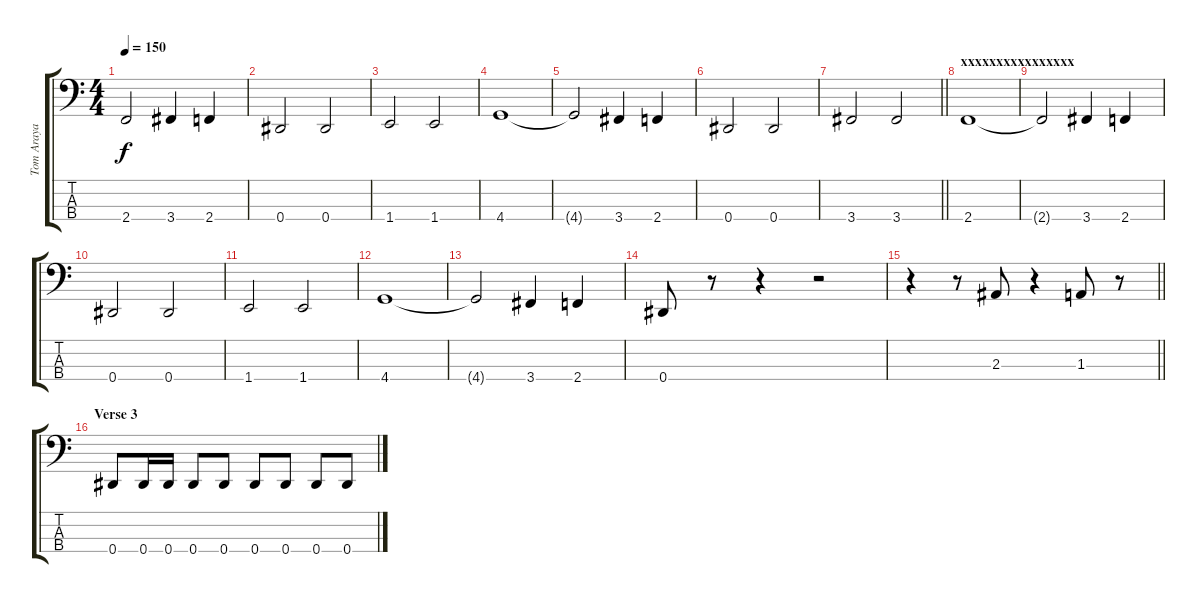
\track ("Tom Araya (Bass)" "Tom Araya ") {instrument electricbasspick}
\staff {score tabs}
\tuning (Gb2 Db2 Ab1 Eb1) {hide}
\ts (4 4)
\tempo 150
\clef f4
\ks c
2.4{t}.2{dy f} 3.4.4 2.4.4 |
0.4.2 0.4.2 |
1.4.2 1.4.2 |
4.4.1 |
4.4{t}.2 3.4.4 2.4.4 |
0.4.2 0.4.2 |
\barLineRight lightlight
3.4.2 3.4.2 |
\section ("" "xxxxxxxxxxxxxxxx")
2.4.1 |
2.4{t}.2 3.4.4 2.4.4 |
0.4.2 0.4.2 |
1.4.2 1.4.2 |
4.4.1 |
4.4{t}.2 3.4.4 2.4.4 |
0.4.8 r.8 r.4 r.2 |
\barLineRight lightlight
r.4 r.8 2.3.8 r.4 1.3.8 r.8 |
\section ("" "Verse 3")
0.4.8 0.4.16 0.4.16 0.4.8 0.4.8 0.4.8 0.4.8 0.4.8 0.4.8
